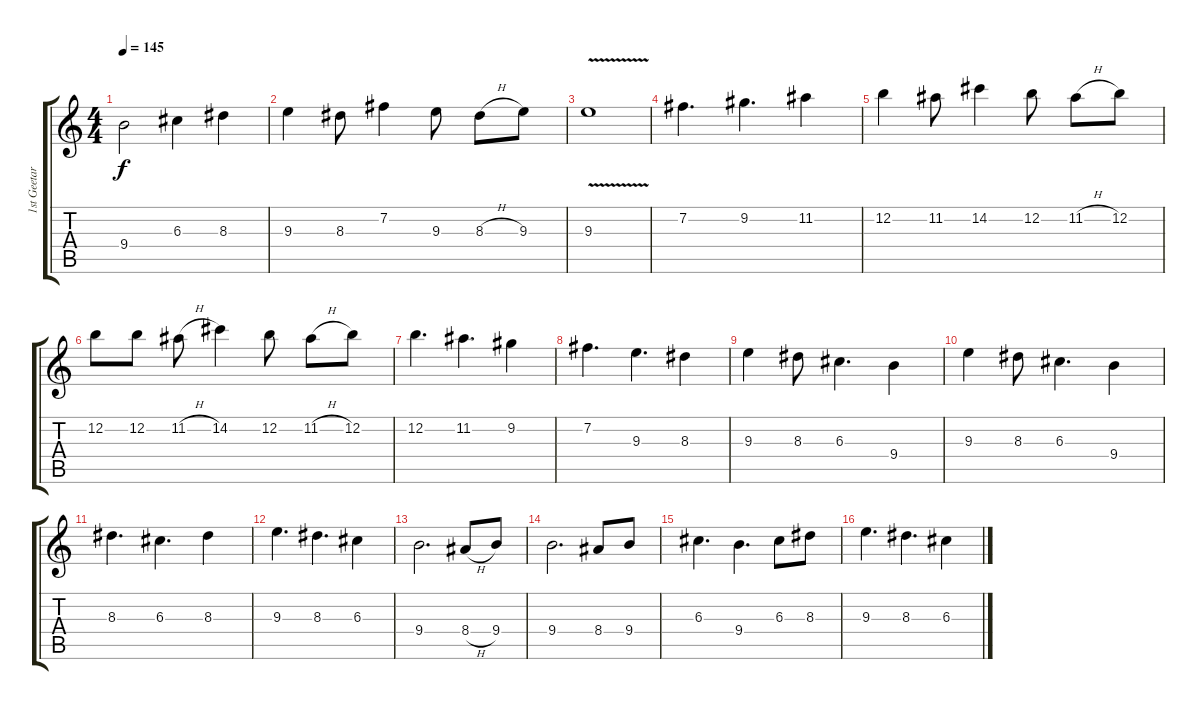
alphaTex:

\track ("1st Geetar" "1st Geetar") {instrument overdrivenguitar}
\staff {score tabs}
\tuning (E4 B3 G3 D3 A2 E2) {hide}
\ts (4 4)
\tempo 145
\clef g2
\ks c
9.4.2{dy f} 6.3.4 8.3.4 |
9.3.4 8.3.8 7.2.4 9.3.8 8.3{h}.8 9.3.8 |
9.3{v}.1 |
7.2.4{d} 9.2.4{d} 11.2.4 |
12.2.4 11.2.8 14.2.4 12.2.8 11.2{h}.8 12.2.8 |
12.2.8 12.2.8 11.2{h}.8 14.2.4 12.2.8 11.2{h}.8 12.2.8 |
12.2.4{d} 11.2.4{d} 9.2.4 |
7.2.4{d} 9.3.4{d} 8.3.4 |
9.3.4 8.3.8 6.3.4{d} 9.4.4 |
9.3.4 8.3.8 6.3.4{d} 9.4.4 |
8.3.4{d} 6.3.4{d} 8.3.4 |
9.3.4{d} 8.3.4{d} 6.3.4 |
9.4.2{d} 8.4{h}.8 9.4.8 |
9.4.2{d} 8.4.8 9.4.8 |
6.3.4{d} 9.4.4{d} 6.3.8 8.3.8 |
9.3.4{d} 8.3.4{d} 6.3.4
